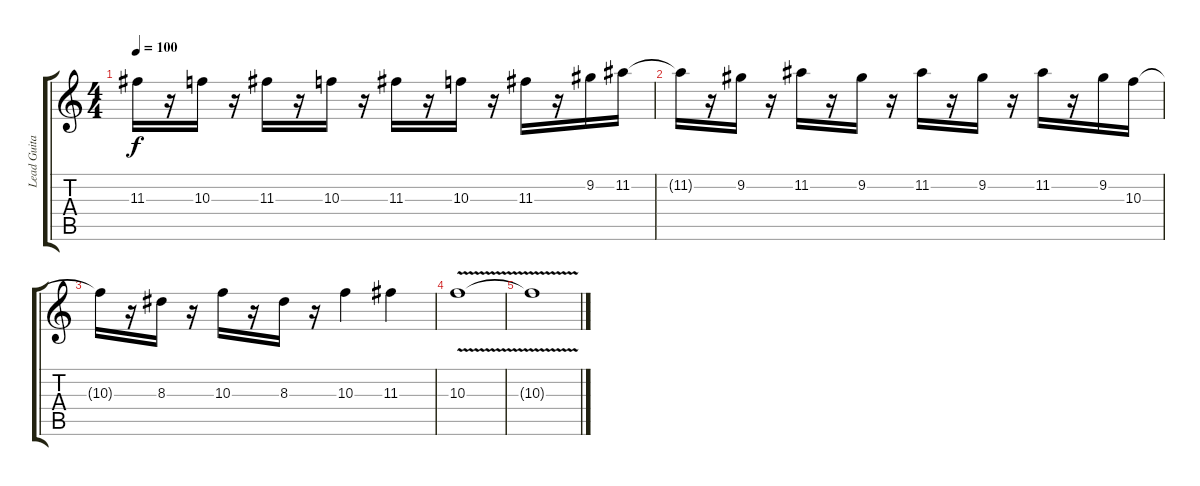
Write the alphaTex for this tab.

\track ("Lead Guitar" "Lead Guita") {instrument acousticguitarsteel}
\staff {score tabs}
\tuning (E4 B3 G3 D3 A2 E2) {hide}
\ts (4 4)
\tempo 100
\clef g2
\ks c
11.3{t}.16{dy f} r.16 10.3.16 r.16 11.3.16 r.16 10.3.16 r.16 11.3.16 r.16 10.3.16 r.16 11.3.16 r.16 9.2.16 11.2.16 |
11.2{t}.16 r.16 9.2.16 r.16 11.2.16 r.16 9.2.16 r.16 11.2.16 r.16 9.2.16 r.16 11.2.16 r.16 9.2.16 10.3.16 |
10.3{t}.16 r.16 8.3.16 r.16 10.3.16 r.16 8.3.16 r.16 10.3.4 11.3.4 |
10.3{v}.1 |
10.3{t}.1
